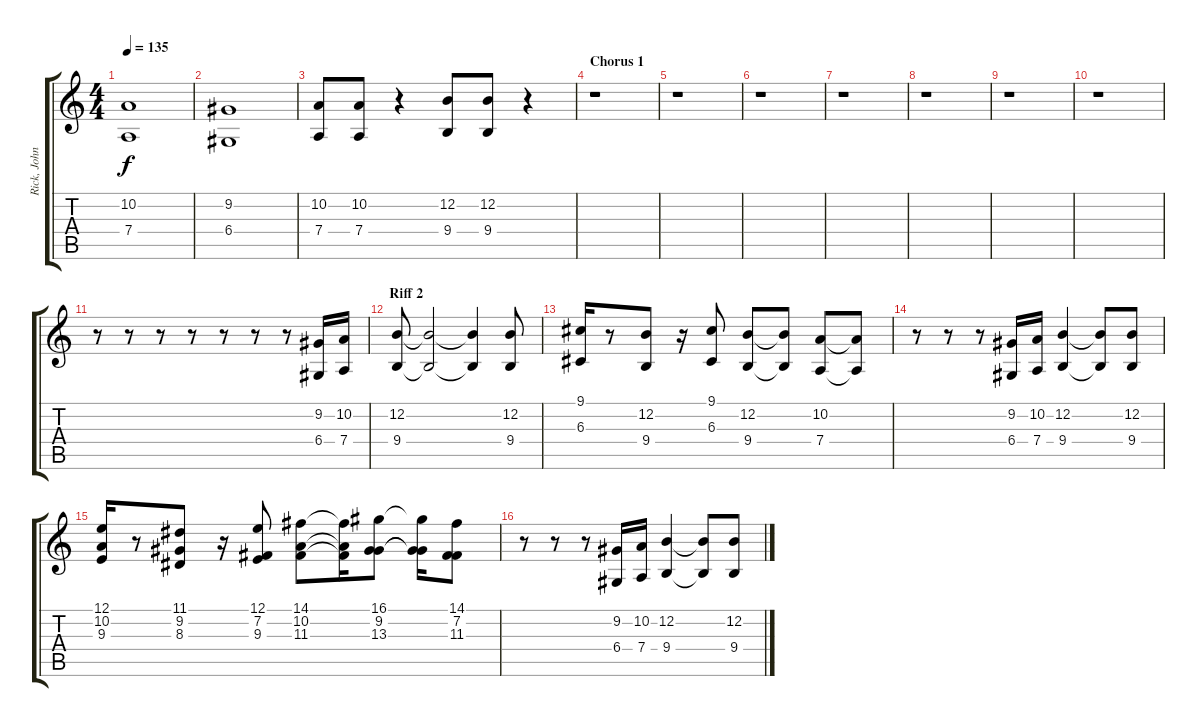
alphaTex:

\track ("Rick, John, Jeremy (Sax, Trombone, Trump" "Rick, John") {instrument altosax}
\staff {score tabs}
\tuning (E4 B3 G3 D3 A2 E2) {hide}
\ts (4 4)
\tempo 135
\clef g2
\ks c
(10.2 7.4).1{dy f volume 13} |
(9.2 6.4).1{volume 13} |
(10.2 7.4).8{volume 14} (10.2 7.4).8 r.4 (12.2 9.4).8 (12.2 9.4).8 r.4 |
\section ("" "Chorus 1")
r.1 |
r.1 |
r.1 |
r.1 |
r.1 |
r.1 |
r.1 |
r.8{volume 16} r.8 r.8 r.8 r.8 r.8 r.8 (9.2 6.4).16 (10.2 7.4).16 |
\section ("" "Riff 2")
(12.2 9.4).8 (12.2{t} 9.4{t}).2 (12.2{t} 9.4{t}).4 (12.2 9.4).8 |
(9.1 6.3).16 r.8 (12.2 9.4).8 r.16 (9.1 6.3).8 (12.2 9.4).8 (12.2{t} 9.4{t}).8 (10.2 7.4).8 (10.2{t} 7.4{t}).8 |
r.8 r.8 r.8 (9.2 6.4).16 (10.2 7.4).16 (12.2 9.4).4 (12.2{t} 9.4{t}).8 (12.2 9.4).8 |
(12.1 10.2 9.3).16 r.8 (11.1 9.2 8.3).8 r.16 (12.1 7.2 9.3).8 (14.1 10.2 11.3).8 (14.1{t} 10.2{t} 11.3{t}).16 (16.1 9.2 13.3).8 (16.1{t} 9.2{t} 13.3{t}).16 (14.1 7.2 11.3).8 |
r.8 r.8 r.8 (9.2 6.4).16 (10.2 7.4).16 (12.2 9.4).4 (12.2{t} 9.4{t}).8 (12.2 9.4).8
